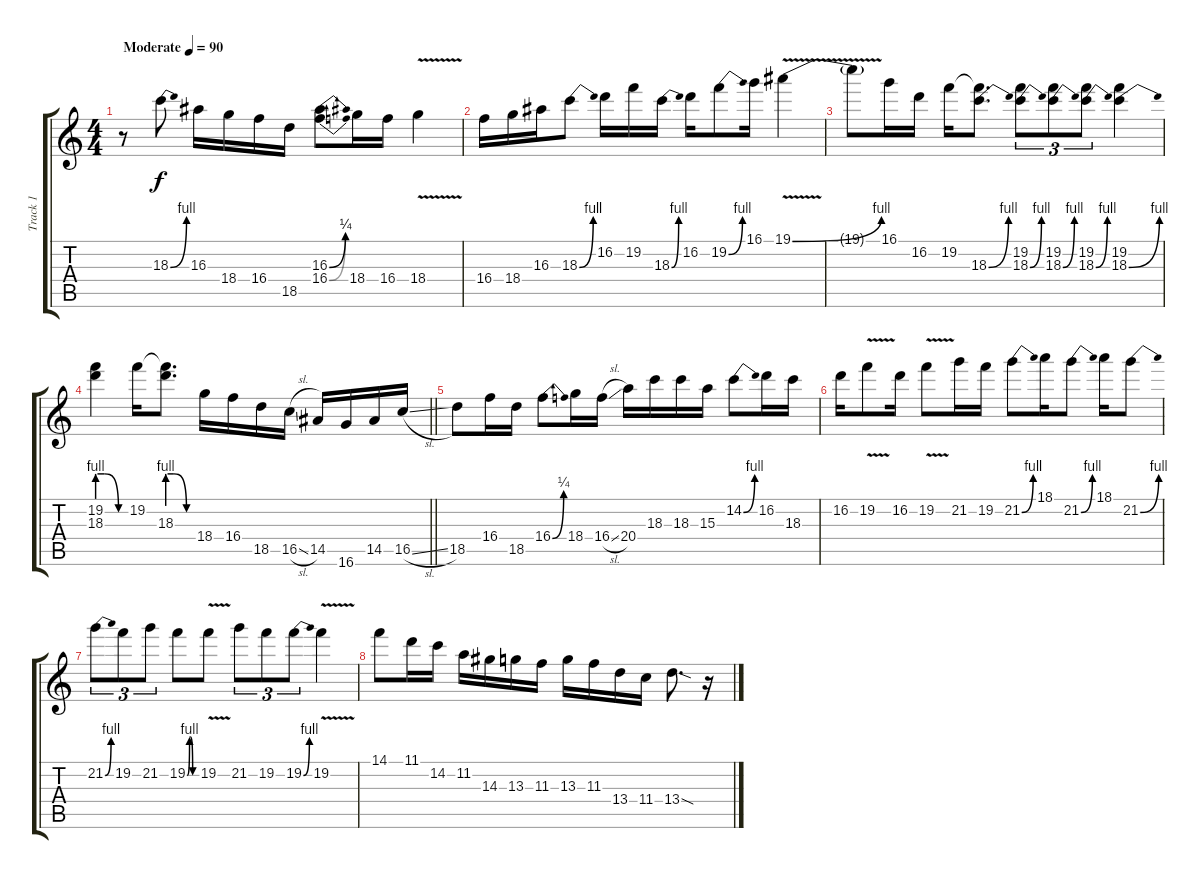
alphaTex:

\track ("Track 1" "Track 1") {instrument distortionguitar}
\staff {score tabs}
\tuning (Eb4 Bb3 Gb3 Db3 Ab2 Eb2) {hide}
\ts (4 4)
\tempo (90 "Moderate")
\clef g2
\ks c
r.8{dy f instrument distortionguitar} 18.3{be (bend 0 0 60 4)}.8 16.3.16 18.4.16 16.4.16 18.5.16 (16.3{be (bend 0 0 60 1)} 16.4{be (bend 0 0 60 1)}).8 18.4.16 16.4.16 18.4{v}.4 |
16.4.16 18.4.16 16.3.16 18.3{be (bend 0 0 60 4)}.8 16.2.16 19.2.16 18.3{be (bend 0 0 60 4)}.16 16.2.16 19.2{be (bend 0 0 60 4)}.8 16.1.16 19.1{be (bend 0 0 60 4) v}.4 |
19.1{t}.8 16.1.16 16.2.16 19.2.16 (19.2{t} 18.3{be (bend 0 0 60 4)}).8{d} (19.2 18.3{be (bend 0 0 60 4)}).8{tu (3 2)} (19.2 18.3{be (bend 0 0 60 4)}).8{tu (3 2)} (19.2 18.3{be (bend 0 0 60 4)}).8{tu (3 2)} (19.2 18.3{be (bend 0 0 60 4)}).4 |
\barLineRight lightlight
(19.2 18.3{be (custom 0 4 15 4 45 0 60 0)}).4 19.2.16 (19.2{t} 18.3{be (custom 0 4 15 4 45 0 60 0)}).8{d} 18.4.16 16.4.16 18.5.16 16.5{sl}.16 14.5.16 16.6.16 14.5.16 16.5{sl}.16 |
18.5.8 16.4.16 18.5.16 16.4{be (bend 0 0 60 1)}.8 18.4.16 16.4{sl}.16 20.4.16 18.3.16 18.3.16 15.3.16 14.2{be (bend 0 0 60 4)}.8 16.2.16 18.3.16 |
16.2.16 19.2{v}.8 16.2.16 19.2{v}.8 21.2.16 19.2.16 21.2{be (bend 0 0 60 4)}.8 18.1.16 21.2{be (bend 0 0 60 4)}.8 18.1.16 21.2{be (bend 0 0 60 4)}.8 |
21.2{be (bend 0 0 60 4)}.8{tu (3 2)} 19.2.8{tu (3 2)} 21.2.8{tu (3 2)} 19.2{be (custom 0 0 15 4 20 4 35 0 60 0)}.8 19.2{v}.8 21.2.8{tu (3 2)} 19.2.8{tu (3 2)} 19.2{be (bend 0 0 60 4)}.8{tu (3 2)} 19.2{v}.4 |
14.1.8 11.1.16 14.2.16 11.2.16 14.3.16 13.3.16 11.3.16 13.3.16 11.3.16 13.4.16 11.4.16 13.4{sod}.8{d} r.16
